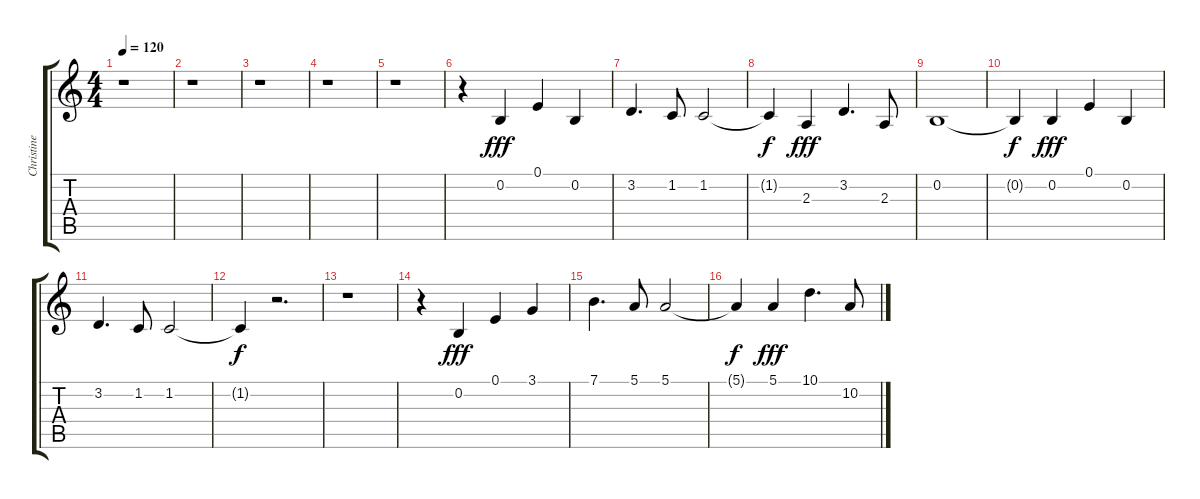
\track ("Christine" "Christine") {instrument pad1newage}
\staff {score tabs}
\tuning (E4 B3 G3 D3 A2 E2) {hide}
\ts (4 4)
\tempo 120
\clef g2
\ks c
r.1{dy f} |
r.1 |
r.1 |
r.1 |
r.1 |
r.4 0.2.4{dy fff} 0.1.4 0.2.4 |
3.2.4{d} 1.2.8 1.2.2 |
1.2{t}.4{dy f} 2.3.4{dy fff} 3.2.4{d} 2.3.8 |
0.2.1 |
0.2{t}.4{dy f} 0.2.4{dy fff} 0.1.4 0.2.4 |
3.2.4{d} 1.2.8 1.2.2 |
1.2{t}.4{dy f} r.2{d} |
r.1 |
r.4 0.2.4{dy fff} 0.1.4 3.1.4 |
7.1.4{d} 5.1.8 5.1.2 |
5.1{t}.4{dy f} 5.1.4{dy fff} 10.1.4{d} 10.2.8
